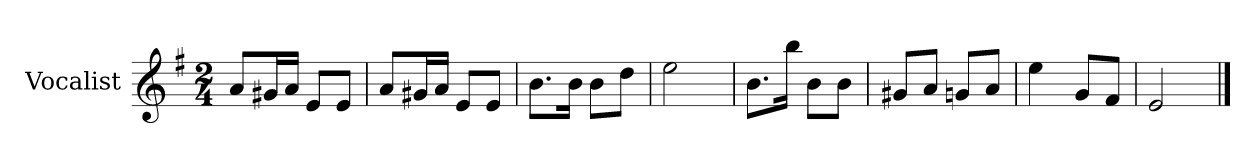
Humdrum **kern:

**kern
*part1
*staff1
*I"Vocalist
*k[f#]
*G:
*M2/4
=
8aL
16g#XL
16aJJ
8eL
8eJ
=1
8aL
16g#XL
16aJJ
8eL
8eJ
=2
8.bL
16bJk
8bL
8ddJ
=3
2ee
=4
8.bL
16bbJk
8bL
8bJ
=5
8g#XL
8aJ
8gnL
8aJ
=6
4ee
8gL
8f#J
=7
2e
==
*-
